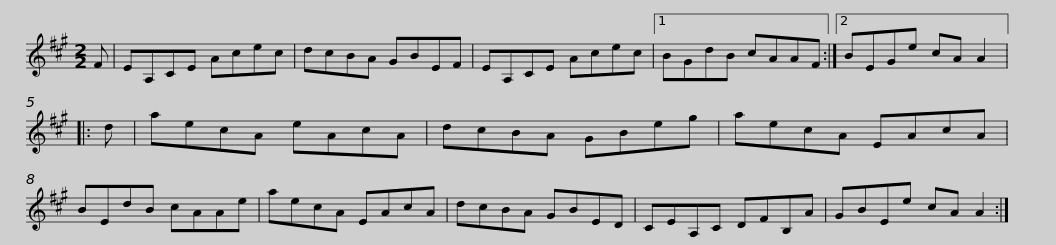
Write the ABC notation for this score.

X:1
L:1/8
M:2/2
I:linebreak $
K:A
V:1 treble
V:1
 F | EA,CE Acec | dcBA GBEF | EA,CE Acec |1 BGdB cAAF :|2 %5
 BEGe cA A2 |:$ d | aecA eAcA | dcBA GBeg | aecA EAcA | %10
 BEdB cAAe | aecA EAcA |$ dcBA GBED | CEA,C DFB,A | GBEe cA A2 :| %15
